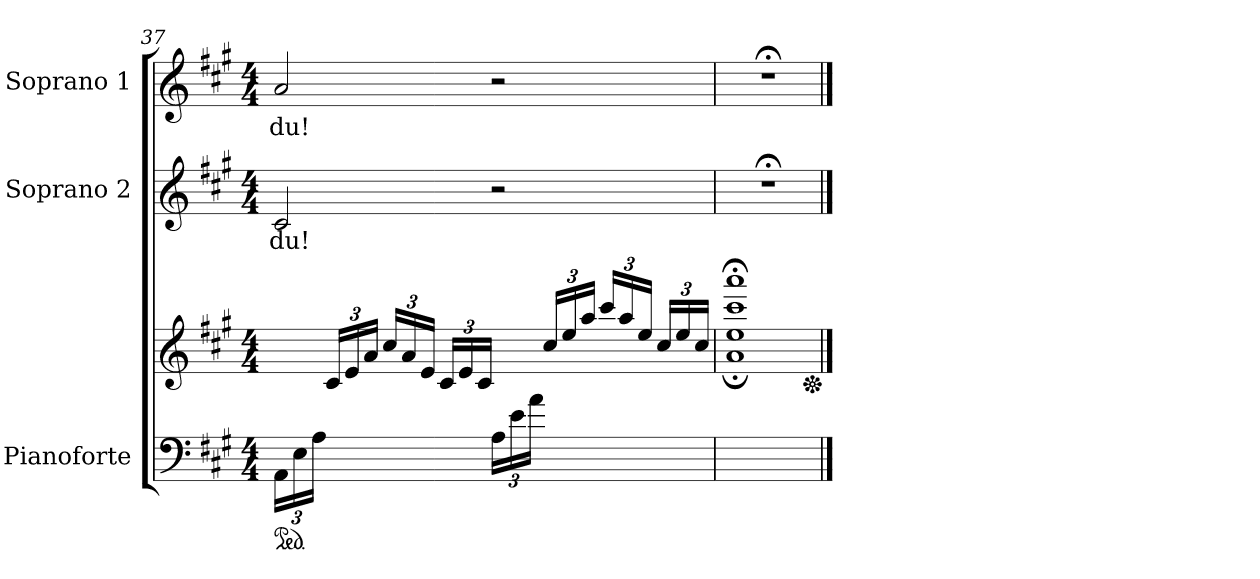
**kern	**kern	**kern	**text	**kern	**text
*part3	*part3	*part2	*part2	*part1	*part1
*staff4	*staff3	*staff2	*staff2	*staff1	*staff1
*I"Pianoforte	*	*I"Soprano 2	*	*I"Soprano 1	*
*I'Pno	*	*	*	*	*
!!LO:LB:g=z
*clefF4	*clefG2	*clefG2	*	*clefG2	*
*k[f#c#g#]	*k[f#c#g#]	*k[f#c#g#]	*	*k[f#c#g#]	*
*M4/4	*M4/4	*M4/4	*	*M4/4	*
*ped	*	*	*	*	*
*Xbrackettup	*	*	*	*	*
=37	=37	=37	=37	=37	=37
*^	*	*	*	*	*
!	!	!	!	!LO:LY:b	!	!LO:LY:b
*	*	*	*^	*	*^	*
24AA\LL	1ryy	8ryy	2c#/	8reyy	du!	2a/	8reyy	du!
24E\	.	.	.	.	.	.	.	.
24A\JJ	.	.	.	.	.	.	.	.
*	*	*Xbrackettup	*	*	*	*	*	*
4.ryy	.	24c#/LL	.	8reyy	.	.	8reyy	.
.	.	24e/	.	.	.	.	.	.
.	.	24a/JJ	.	.	.	.	.	.
.	.	24cc#/LL	.	4reyy	.	.	4reyy	.
.	.	24a/	.	.	.	.	.	.
.	.	24e/JJ	.	.	.	.	.	.
.	.	24c#/LL	.	.	.	.	.	.
.	.	24e/	.	.	.	.	.	.
.	.	24c#/JJ	.	.	.	.	.	.
24A\LL	.	8ryy	2r	2ryy	.	2r	2ryy	.
24e\	.	.	.	.	.	.	.	.
24a\JJ	.	.	.	.	.	.	.	.
4.ryy	.	24cc#/LL	.	.	.	.	.	.
.	.	24ee/	.	.	.	.	.	.
.	.	24aa/JJ	.	.	.	.	.	.
.	.	24ccc#/LL	.	.	.	.	.	.
.	.	24aa/	.	.	.	.	.	.
.	.	24ee/JJ	.	.	.	.	.	.
.	.	24cc#/LL	.	.	.	.	.	.
.	.	24ee/	.	.	.	.	.	.
.	.	24cc#/JJ	.	.	.	.	.	.
*	*	*	*v	*v	*	*	*	*
*v	*v	*	*	*	*v	*v	*
=38	=38	=38	=38	=38	=38
*	*^	*	*	*	*
1ryy	1ccc#;< 1aaa;<	1a; 1ee;	1r;<	.	1r;<	.
*	*Xped	*	*	*	*	*
*	*v	*v	*	*	*	*
==	==	==	==	==	==
*-	*-	*-	*-	*-	*-
